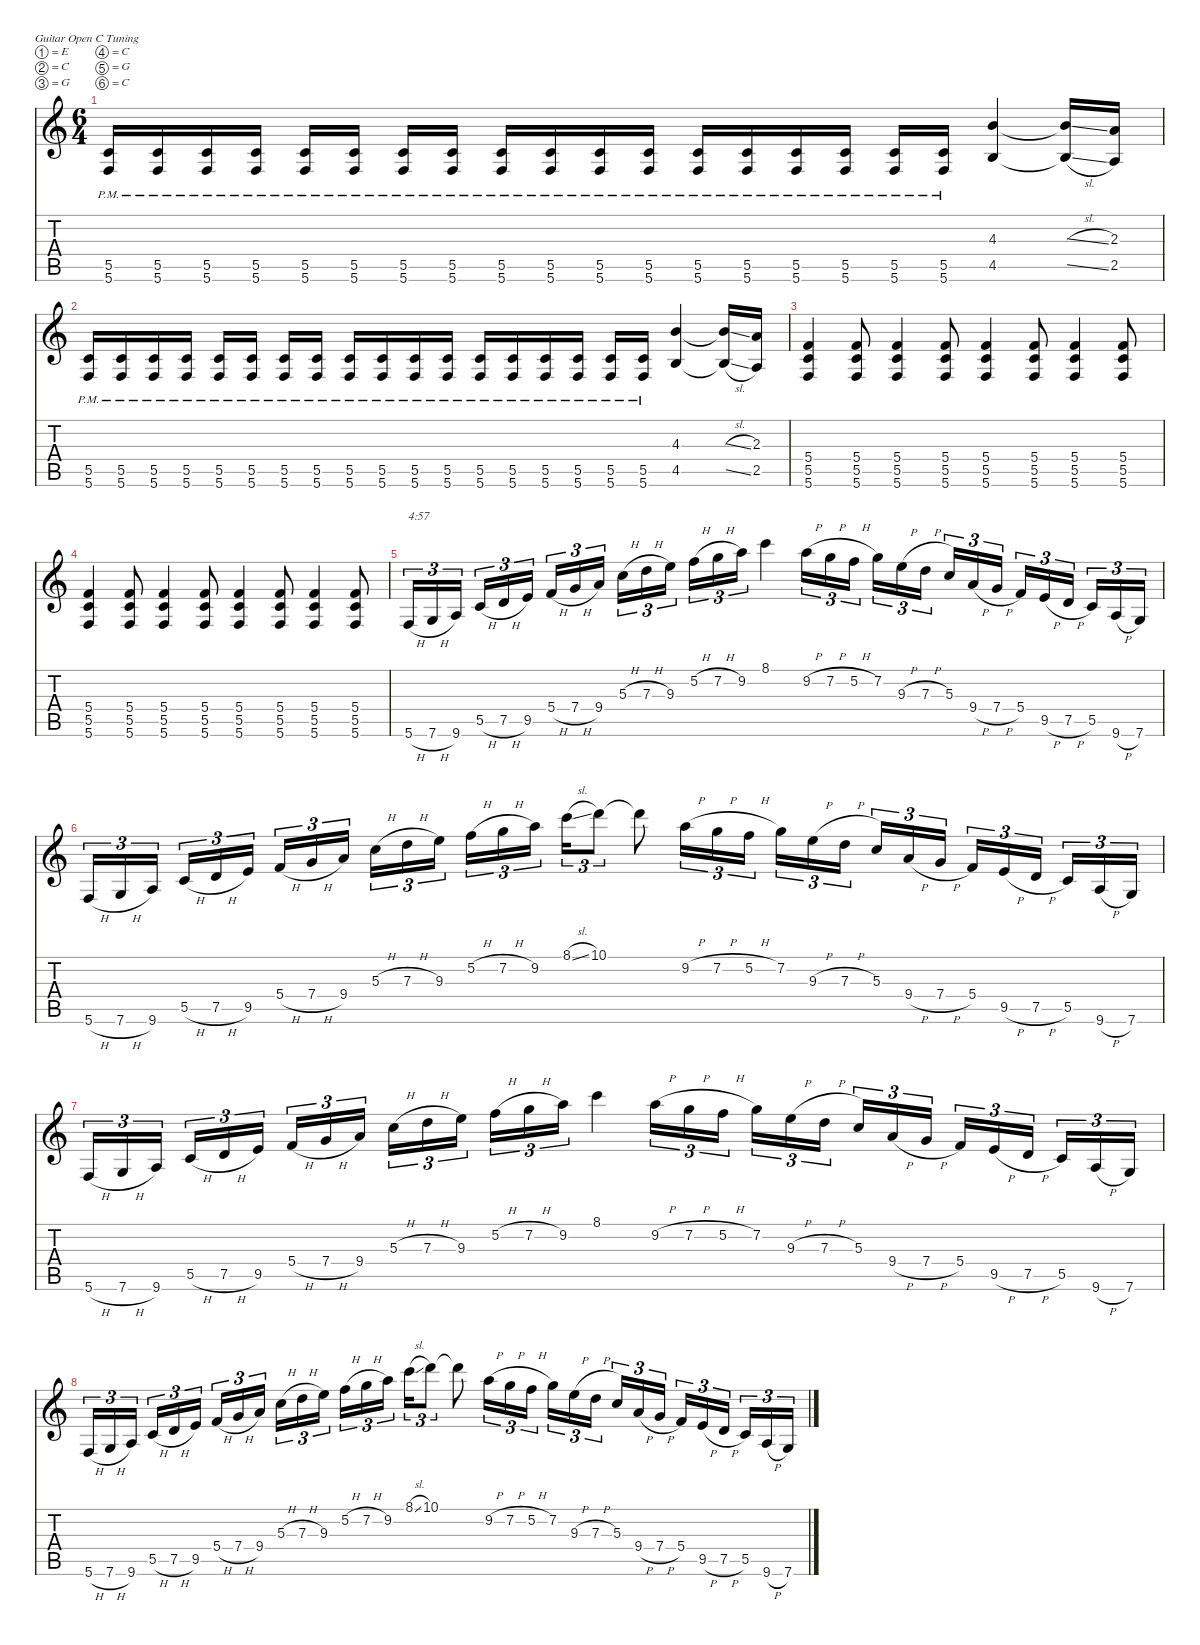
\defaultSystemsLayout 4
\hideDynamics
\bracketExtendMode nobrackets
\singleTrackTrackNamePolicy hidden
\multiTrackTrackNamePolicy hidden
\firstSystemTrackNameMode fullname
\firstSystemTrackNameOrientation horizontal
\otherSystemsTrackNameOrientation horizontal
\track ("Guitar 1" "dist.guit.") {instrument distortionguitar}
\staff {score tabs}
\tuning (E4 C4 G3 C3 G2 C2)
\ts (6 4)
\tempo (97 hide)
\clef g2
\ks c
(5.5{pm} 5.6{pm}).16{dy ff beam Up} (5.5{pm} 5.6{pm}).16{dy f beam Up} (5.5{pm} 5.6{pm}).16{beam Up} (5.5{pm} 5.6{pm}).16{beam Up} (5.5{pm} 5.6{pm}).16{beam Up} (5.5{pm} 5.6{pm}).16{beam Up beam split} (5.5{pm} 5.6{pm}).16{dy ff beam Up} (5.5{pm} 5.6{pm}).16{dy f beam Up} (5.5{pm} 5.6{pm}).16{beam Up} (5.5{pm} 5.6{pm}).16{beam Up} (5.5{pm} 5.6{pm}).16{beam Up} (5.5{pm} 5.6{pm}).16{beam Up} (5.5{pm} 5.6{pm}).16{dy ff beam Up} (5.5{pm} 5.6{pm}).16{dy f beam Up} (5.5{pm} 5.6{pm}).16{beam Up} (5.5{pm} 5.6{pm}).16{beam Up} (5.5{pm} 5.6{pm}).16{beam Up} (5.5{pm} 5.6{pm}).16{beam Up} (4.3 4.5).4{beam Up} (4.3{sl t} 4.5{sl t}).16{beam Up} (2.3 2.5).16{beam Up} |
(5.5{pm} 5.6{pm}).16{dy ff beam Up} (5.5{pm} 5.6{pm}).16{dy f beam Up} (5.5{pm} 5.6{pm}).16{beam Up} (5.5{pm} 5.6{pm}).16{beam Up} (5.5{pm} 5.6{pm}).16{beam Up} (5.5{pm} 5.6{pm}).16{beam Up beam split} (5.5{pm} 5.6{pm}).16{dy ff beam Up} (5.5{pm} 5.6{pm}).16{dy f beam Up} (5.5{pm} 5.6{pm}).16{beam Up} (5.5{pm} 5.6{pm}).16{beam Up} (5.5{pm} 5.6{pm}).16{beam Up} (5.5{pm} 5.6{pm}).16{beam Up} (5.5{pm} 5.6{pm}).16{dy ff beam Up} (5.5{pm} 5.6{pm}).16{dy f beam Up} (5.5{pm} 5.6{pm}).16{beam Up} (5.5{pm} 5.6{pm}).16{beam Up} (5.5{pm} 5.6{pm}).16{beam Up} (5.5{pm} 5.6{pm}).16{beam Up} (4.3 4.5).4{beam Up} (4.3{sl t} 4.5{sl t}).16{beam Up} (2.3 2.5).16{beam Up} |
(5.4 5.5 5.6).4{beam Up} (5.4 5.5 5.6).8{beam Up} (5.4 5.5 5.6).4{beam Up} (5.4 5.5 5.6).8{beam Up} (5.4 5.5 5.6).4{beam Up} (5.4 5.5 5.6).8{beam Up} (5.4 5.5 5.6).4{beam Up} (5.4 5.5 5.6).8{beam Up} |
(5.4 5.5 5.6).4{beam Up} (5.4 5.5 5.6).8{beam Up} (5.4 5.5 5.6).4{beam Up} (5.4 5.5 5.6).8{beam Up} (5.4 5.5 5.6).4{beam Up} (5.4 5.5 5.6).8{beam Up} (5.4 5.5 5.6).4{beam Up} (5.4 5.5 5.6).8{beam Up} |
\tempo (98 hide)
5.6{h}.16{tu (3 2) txt "4:57" beam Up} 7.6{h}.16{tu (3 2) beam Up} 9.6.16{tu (3 2) beam Up} 5.5{h}.16{tu (3 2) beam Up} 7.5{h}.16{tu (3 2) beam Up} 9.5.16{tu (3 2) beam Up} 5.4{h}.16{tu (3 2) beam Up} 7.4{h}.16{tu (3 2) beam Up} 9.4.16{tu (3 2) beam Up beam split} 5.3{h}.16{tu (3 2) beam Down} 7.3{h}.16{tu (3 2) beam Down} 9.3.16{tu (3 2) beam Down} 5.2{h}.16{tu (3 2) beam Down} 7.2{h}.16{tu (3 2) beam Down} 9.2.16{tu (3 2) beam Down} 8.1.4{beam Down} 9.2{h}.16{tu (3 2) beam Down} 7.2{h}.16{tu (3 2) beam Down} 5.2{h}.16{tu (3 2) beam Down} 7.2.16{tu (3 2) beam Down} 9.3{h}.16{tu (3 2) beam Down} 7.3{h}.16{tu (3 2) beam Down beam split} 5.3.16{tu (3 2) beam Up} 9.4{h}.16{tu (3 2) beam Up} 7.4{h}.16{tu (3 2) beam Up} 5.4.16{tu (3 2) beam Up} 9.5{h}.16{tu (3 2) beam Up} 7.5{h}.16{tu (3 2) beam Up} 5.5.16{tu (3 2) beam Up} 9.6{h}.16{tu (3 2) beam Up} 7.6.16{tu (3 2) beam Up} |
5.6{h}.16{tu (3 2) beam Up} 7.6{h}.16{tu (3 2) beam Up} 9.6.16{tu (3 2) beam Up} 5.5{h}.16{tu (3 2) beam Up} 7.5{h}.16{tu (3 2) beam Up} 9.5.16{tu (3 2) beam Up} 5.4{h}.16{tu (3 2) beam Up} 7.4{h}.16{tu (3 2) beam Up} 9.4.16{tu (3 2) beam Up beam split} 5.3{h}.16{tu (3 2) beam Down} 7.3{h}.16{tu (3 2) beam Down} 9.3.16{tu (3 2) beam Down} 5.2{h}.16{tu (3 2) beam Down} 7.2{h}.16{tu (3 2) beam Down} 9.2.16{tu (3 2) beam Down} 8.1{sl}.16{tu (3 2) beam Down} 10.1.8{tu (3 2) beam Down} 10.1{t}.8{beam Down} 9.2{h}.16{tu (3 2) beam Down} 7.2{h}.16{tu (3 2) beam Down} 5.2{h}.16{tu (3 2) beam Down} 7.2.16{tu (3 2) beam Down} 9.3{h}.16{tu (3 2) beam Down} 7.3{h}.16{tu (3 2) beam Down beam split} 5.3.16{tu (3 2) beam Up} 9.4{h}.16{tu (3 2) beam Up} 7.4{h}.16{tu (3 2) beam Up} 5.4.16{tu (3 2) beam Up} 9.5{h}.16{tu (3 2) beam Up} 7.5{h}.16{tu (3 2) beam Up} 5.5.16{tu (3 2) beam Up} 9.6{h}.16{tu (3 2) beam Up} 7.6.16{tu (3 2) beam Up} |
5.6{h}.16{tu (3 2) beam Up} 7.6{h}.16{tu (3 2) beam Up} 9.6.16{tu (3 2) beam Up} 5.5{h}.16{tu (3 2) beam Up} 7.5{h}.16{tu (3 2) beam Up} 9.5.16{tu (3 2) beam Up} 5.4{h}.16{tu (3 2) beam Up} 7.4{h}.16{tu (3 2) beam Up} 9.4.16{tu (3 2) beam Up beam split} 5.3{h}.16{tu (3 2) beam Down} 7.3{h}.16{tu (3 2) beam Down} 9.3.16{tu (3 2) beam Down} 5.2{h}.16{tu (3 2) beam Down} 7.2{h}.16{tu (3 2) beam Down} 9.2.16{tu (3 2) beam Down} 8.1.4{beam Down} 9.2{h}.16{tu (3 2) beam Down} 7.2{h}.16{tu (3 2) beam Down} 5.2{h}.16{tu (3 2) beam Down} 7.2.16{tu (3 2) beam Down} 9.3{h}.16{tu (3 2) beam Down} 7.3{h}.16{tu (3 2) beam Down beam split} 5.3.16{tu (3 2) beam Up} 9.4{h}.16{tu (3 2) beam Up} 7.4{h}.16{tu (3 2) beam Up} 5.4.16{tu (3 2) beam Up} 9.5{h}.16{tu (3 2) beam Up} 7.5{h}.16{tu (3 2) beam Up} 5.5.16{tu (3 2) beam Up} 9.6{h}.16{tu (3 2) beam Up} 7.6.16{tu (3 2) beam Up} |
5.6{h}.16{tu (3 2) beam Up} 7.6{h}.16{tu (3 2) beam Up} 9.6.16{tu (3 2) beam Up} 5.5{h}.16{tu (3 2) beam Up} 7.5{h}.16{tu (3 2) beam Up} 9.5.16{tu (3 2) beam Up} 5.4{h}.16{tu (3 2) beam Up} 7.4{h}.16{tu (3 2) beam Up} 9.4.16{tu (3 2) beam Up beam split} 5.3{h}.16{tu (3 2) beam Down} 7.3{h}.16{tu (3 2) beam Down} 9.3.16{tu (3 2) beam Down} 5.2{h}.16{tu (3 2) beam Down} 7.2{h}.16{tu (3 2) beam Down} 9.2.16{tu (3 2) beam Down} 8.1{sl}.16{tu (3 2) beam Down} 10.1.8{tu (3 2) beam Down} 10.1{t}.8{beam Down} 9.2{h}.16{tu (3 2) beam Down} 7.2{h}.16{tu (3 2) beam Down} 5.2{h}.16{tu (3 2) beam Down} 7.2.16{tu (3 2) beam Down} 9.3{h}.16{tu (3 2) beam Down} 7.3{h}.16{tu (3 2) beam Down beam split} 5.3.16{tu (3 2) beam Up beam merge} 9.4{h}.16{tu (3 2) beam Up} 7.4{h}.16{tu (3 2) beam Up} 5.4.16{tu (3 2) beam Up} 9.5{h}.16{tu (3 2) beam Up} 7.5{h}.16{tu (3 2) beam Up} 5.5.16{tu (3 2) beam Up} 9.6{h}.16{tu (3 2) beam Up} 7.6.16{tu (3 2) beam Up}
